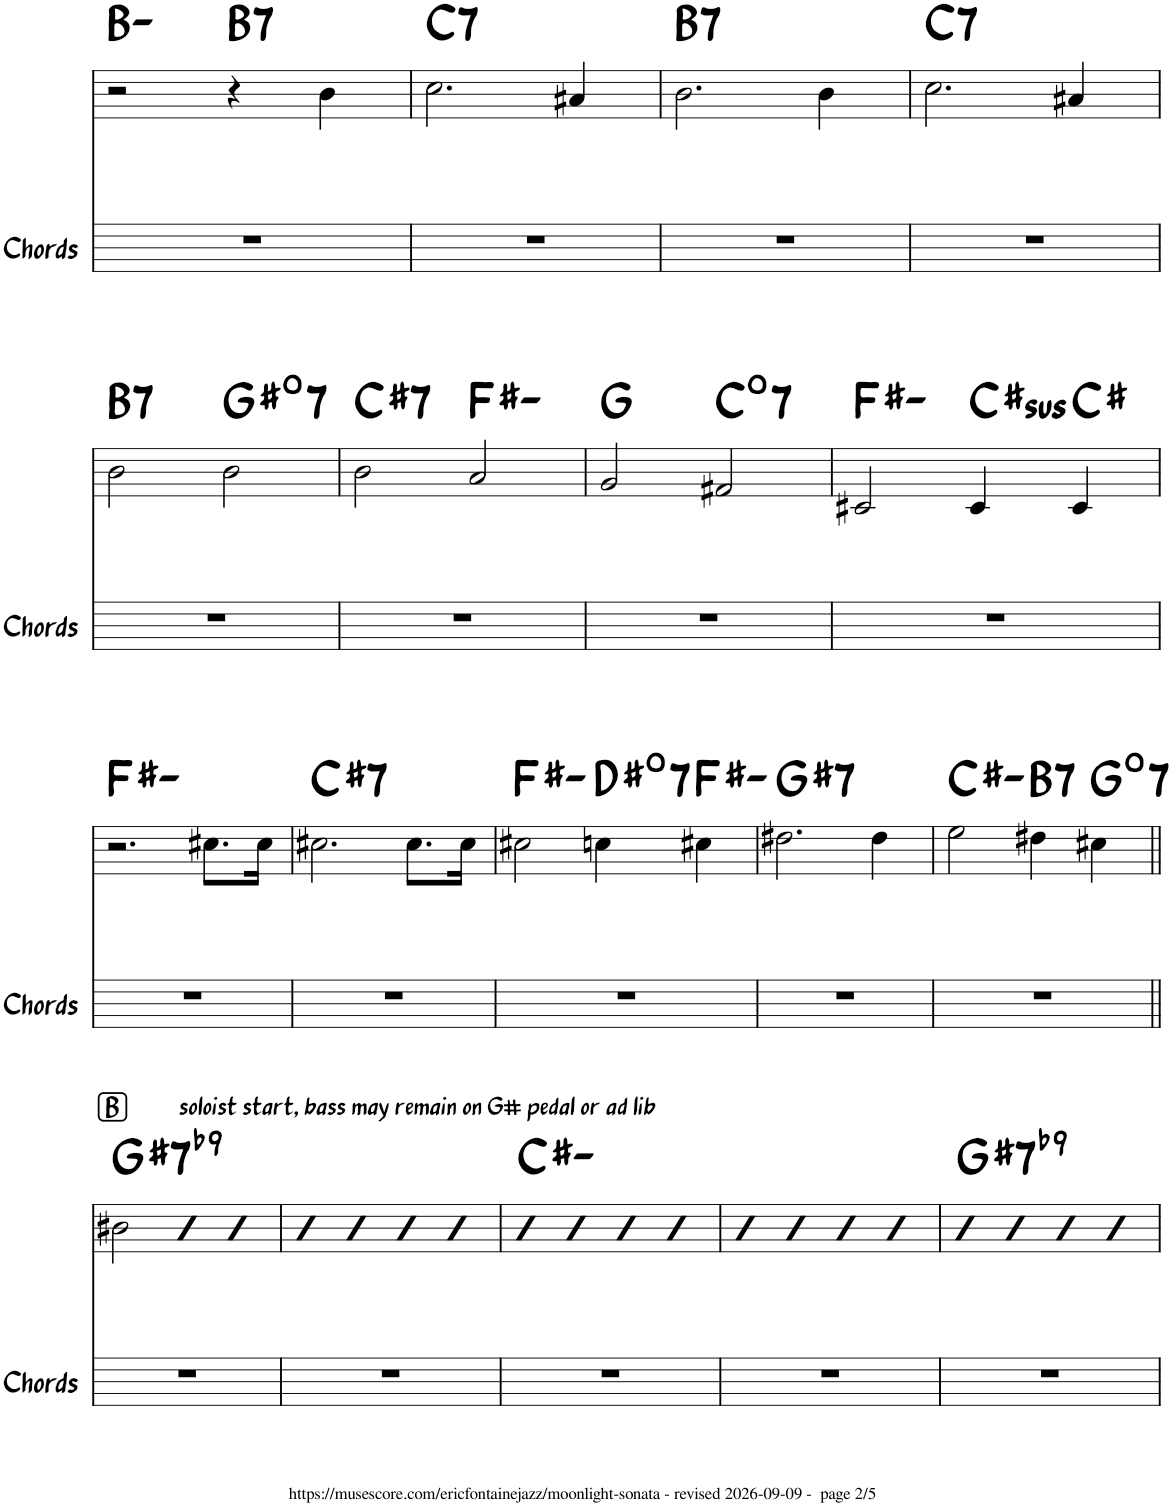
**kern	**kern	**harte	**kern	**harte
*part3	*part2	*part2	*part1	*part1
*staff3	*staff2	*	*staff1	*
*I"Chords	*I"Bass	*	*I"Lead	*
*I'Chords	*	*	*	*
!!LO:PB:g=z
*clefF4	*clefFv4	*	*clefG2	*
*	*ITrd7c12	*	*	*
*k[]	*k[]	*	*k[]	*
*M4/4	*M4/4	*	*M4/4	*
=15	=15	=15	=15	=15
*	*^	*	*	*
1r	[1BBB	2ryy	B:min	2r	B:min
!	!	!	!LO:H:kt=7	!	!LO:H:kt=7
.	.	2ryy	B:7	4r	B:7
.	.	.	.	4b\	.
=16	=16	=16	=16	=16	=16
!	!	!	!LO:H:kt=7	!	!LO:H:kt=7
*	*v	*v	*	*	*
1r	4BBB]	C:7	2.cc\	C:7
.	4EE	.	.	.
.	4GG	.	.	.
.	4EE	.	4a#X/	.
=17	=17	=17	=17	=17
!	!	!LO:H:kt=7	!	!LO:H:kt=7
1r	[1BBB	B:7	2.b\	B:7
.	.	.	4b\	.
=18	=18	=18	=18	=18
!	!	!LO:H:kt=7	!	!LO:H:kt=7
1r	4BBB]	C:7	2.cc\	C:7
.	4EE	.	.	.
.	4GG	.	.	.
.	4EE	.	4a#X/	.
!!LO:LB:g=z
=19	=19	=19	=19	=19
!	!	!LO:H:kt=7	!	!LO:H:kt=7
1r	2BBB	B:7	2b\	B:7
!	!	!LO:H:kt=7	!	!LO:H:kt=7
.	2GGG#X	G#:dim7	2b\	G#:dim7
=20	=20	=20	=20	=20
!	!	!LO:H:kt=7	!	!LO:H:kt=7
1r	2EEE#X	C#:7	2b\	C#:7
.	2FFF#X	F#:min	2a/	F#:min
=21	=21	=21	=21	=21
!	!	!LO:H:kt=N.C.	!	!LO:H:kt=N.C.
1r	2BBB	N	2g/	N
!	!	!LO:H:kt=7	!	!LO:H:kt=7
.	2BBB#X	C:dim7	2f#X/	C:dim7
=22	=22	=22	=22	=22
*	*^	*	*	*
1r	2CC#X	2.ryy	F#:min	2c#X/	F#:min
!	!	!	!LO:H:kt=sus	!	!LO:H:kt=sus
.	2CC#	.	C#:sus4	4c#/	C#:sus4
!	!	!	!LO:H:kt=N.C.	!	!LO:H:kt=N.C.
.	.	4ryy	N	4c#/	N
*	*v	*v	*	*	*
!!LO:LB:g=z
=23	=23	=23	=23	=23
1r	1FF#X	F#:min	2.r	F#:min
.	.	.	8.cc#X\L	.
.	.	.	16cc#\Jk	.
=24	=24	=24	=24	=24
!	!	!LO:H:kt=7	!	!LO:H:kt=7
1r	1EE#X	C#:7	2.cc#X\	C#:7
.	.	.	8.cc#\L	.
.	.	.	16cc#\Jk	.
=25	=25	=25	=25	=25
1r	2FF#X	F#:min	2cc#X\	F#:min
!	!	!LO:H:kt=7	!	!LO:H:kt=7
.	4DD#X	D#:dim7	4ccn\	D#:dim7
.	4CC#X	F#:min	4cc#X\	F#:min
=26	=26	=26	=26	=26
!	!	!LO:H:kt=7	!	!LO:H:kt=7
1r	2.BBB#X	G#:7	2.dd#X\	G#:7
.	4BBB#	.	4dd#\	.
=27	=27	=27	=27	=27
1r	2CC#X	C#:min	2ee\	C#:min
!	!	!LO:H:kt=7	!	!LO:H:kt=7
.	4FFF#X	B:7	4dd#X\	B:7
!	!	!LO:H:kt=7	!	!LO:H:kt=7
.	4GGG	G:dim7	4cc#X\	G:dim7
!!LO:LB:g=z
!!LO:REH:place=s1:a:rj:fs=12:t=B
=28||	=28||	=28||	=28||	=28||
!	!	!LO:H:kt=7	!	!LO:H:kt=7
1r	1GGG#X	G#:7(b9)	2b#X\	G#:7(b9)
!	!	!	!LO:TX:a:t=soloist start, bass may remain on G# pedal or ad lib	!
.	.	.	4b#	.
.	.	.	4b#	.
=29	=29	=29	=29	=29
1r	4DD	.	4b	.
.	4DD	.	4b	.
.	4DD	.	4b	.
.	4DD	.	4b	.
=30	=30	=30	=30	=30
1r	4DD	C#:min	4b	C#:min
.	4DD	.	4b	.
.	4DD	.	4b	.
.	4DD	.	4b	.
=31	=31	=31	=31	=31
1r	4DD	.	4b	.
.	4DD	.	4b	.
.	4DD	.	4b	.
.	4DD	.	4b	.
=32	=32	=32	=32	=32
!	!	!LO:H:kt=7	!	!LO:H:kt=7
1r	4DD	G#:7(b9)	4b	G#:7(b9)
.	4DD	.	4b	.
.	4DD	.	4b	.
.	4DD	.	4b	.
=	=	=	=	=
*-	*-	*-	*-	*-
